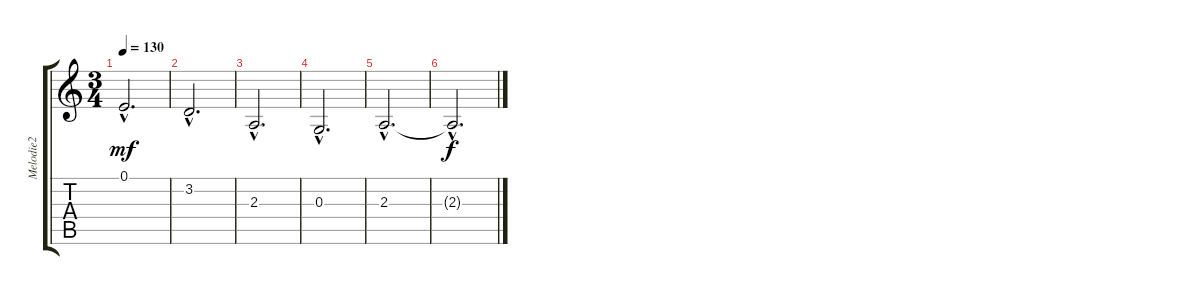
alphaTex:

\track ("Melodie2" "Melodie2") {instrument stringensemble1}
\staff {score tabs}
\tuning (E4 B3 G3 D3 A2 E2) {hide}
\ts (3 4)
\tempo 130
\clef g2
\ks c
0.1{hac}.2{d dy mf} |
3.2{hac}.2{d} |
2.3{hac}.2{d} |
0.3{hac}.2{d} |
2.3{hac}.2{d} |
2.3{hac t}.2{d dy f}
